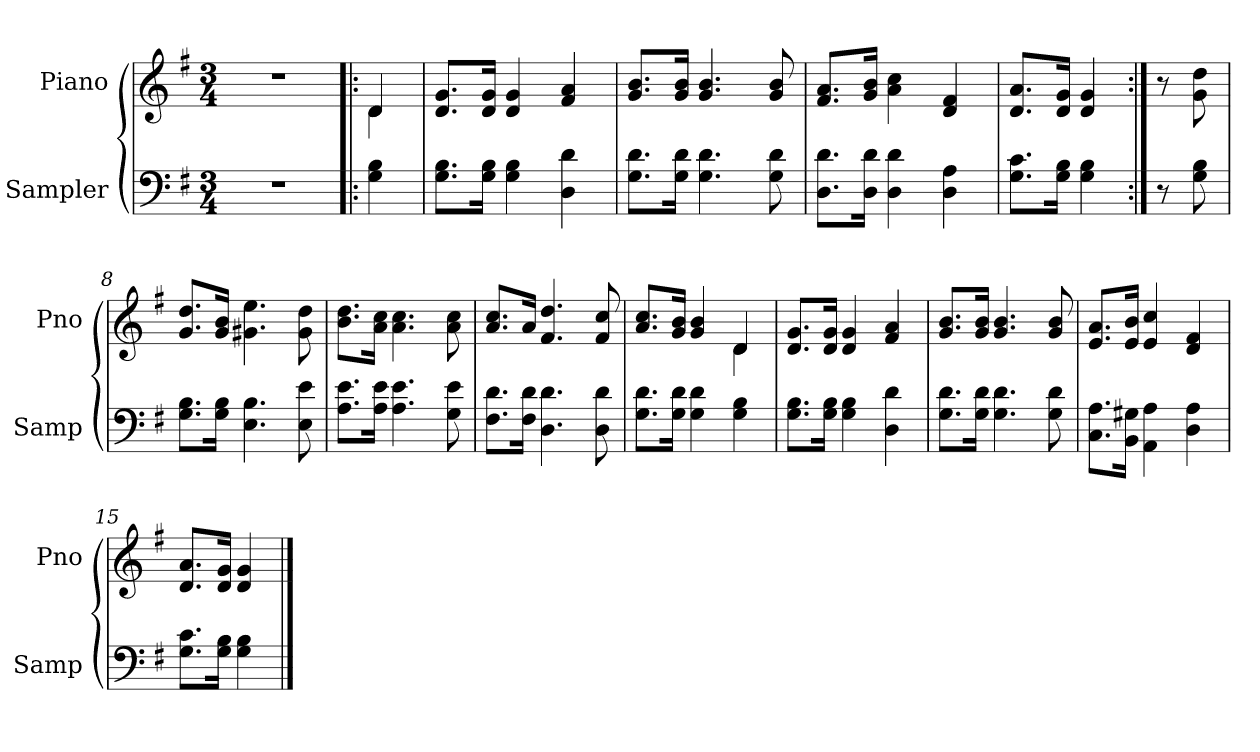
**kern	**kern
*part2	*part1
*staff2	*staff1
*I"Sampler	*I"Piano
*I'Samp	*I'Pno
*clefF4	*clefG2
*k[f#]	*k[f#]
*G:	*G:
*M3/4	*M3/4
=1	=1
2.r	2.r
=2!|:	=2!|:
*	*^
4G 4B	4d/	4d
*	*v	*v
=3	=3
8.G\ 8.B\L	8.d/ 8.g/L
16G\ 16B\Jk	16d/ 16g/Jk
4G 4B	4d 4g
4D 4d	4f# 4a
=4	=4
8.G\ 8.d\L	8.g/ 8.b/L
16G\ 16d\Jk	16g/ 16b/Jk
4.G 4.d	4.g/ 4.b/
8G 8d	8g 8b
=5	=5
8.D\ 8.d\L	8.f#/ 8.a/L
16D\ 16d\Jk	16g/ 16b/Jk
4D 4d	4a 4cc
4D 4A	4d 4f#
=6	=6
8.G\ 8.c\L	8.d/ 8.a/L
16G\ 16B\Jk	16d/ 16g/Jk
4G 4B	4d 4g
=7:|!	=7:|!
8r	8r
8G 8B	8g 8dd
=8	=8
8.G\ 8.B\L	8.g/ 8.dd/L
16G\ 16B\Jk	16g/ 16b/Jk
4.E 4.B	4.g#X 4.ee
8E 8e	8g# 8dd
=9	=9
8.A\ 8.e\L	8.b\ 8.dd\L
16A\ 16e\Jk	16a\ 16cc\Jk
4.A 4.e	4.a 4.cc
8G 8e	8a 8cc
=10	=10
8.F#\ 8.d\L	8.a/ 8.cc/L
16F#\ 16d\Jk	16a/Jk
4.D 4.d	4.f# 4.dd
8D 8d	8f# 8cc
=11	=11
*	*^
8.G\ 8.d\L	8.a/ 8.cc/L	2ryy
16G\ 16d\Jk	16g/ 16b/Jk	.
4G 4d	4g 4b	.
4G 4B	4d/	4d
*	*v	*v
=12	=12
8.G\ 8.B\L	8.d/ 8.g/L
16G\ 16B\Jk	16d/ 16g/Jk
4G 4B	4d 4g
4D 4d	4f# 4a
=13	=13
8.G\ 8.d\L	8.g/ 8.b/L
16G\ 16d\Jk	16g/ 16b/Jk
4.G 4.d	4.g 4.b
8G 8d	8g 8b
=14	=14
8.C\ 8.A\L	8.e/ 8.a/L
16BB\ 16G#X\Jk	16e/ 16b/Jk
4AA 4A	4e 4cc
4D 4A	4d 4f#
=15	=15
8.G\ 8.c\L	8.d/ 8.a/L
16G\ 16B\Jk	16d/ 16g/Jk
4G 4B	4d 4g
==	==
*-	*-
